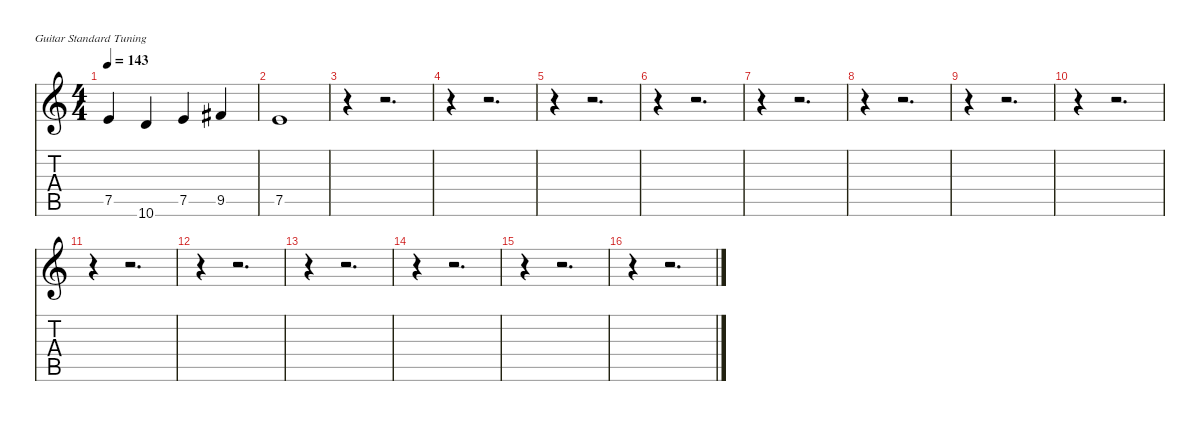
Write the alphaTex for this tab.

\defaultSystemsLayout 4
\hideDynamics
\bracketExtendMode nobrackets
\singleTrackTrackNamePolicy hidden
\multiTrackTrackNamePolicy hidden
\firstSystemTrackNameMode fullname
\firstSystemTrackNameOrientation horizontal
\otherSystemsTrackNameOrientation horizontal
\track ("Lead Guitar (the solo)" "od.guit.") {instrument overdrivenguitar}
\staff {score tabs}
\tuning (E4 B3 G3 D3 A2 E2)
\ts (4 4)
\tempo 143
\clef g2
\ks c
7.5.4{dy f beam Up} 10.6.4{beam Up} 7.5.4{beam Up} 9.5{acc #}.4{beam Up} |
7.5.1{beam Up} |
r.4{beam Down} r.2{d beam Down} |
r.4{beam Down} r.2{d beam Down} |
r.4{beam Down} r.2{d beam Down} |
r.4{beam Down} r.2{d beam Down} |
r.4{beam Down} r.2{d beam Down} |
r.4{beam Down} r.2{d beam Down} |
r.4{beam Down} r.2{d beam Down} |
r.4{beam Down} r.2{d beam Down} |
r.4{beam Down} r.2{d beam Down} |
r.4{beam Down} r.2{d beam Down} |
r.4{beam Down} r.2{d beam Down} |
r.4{beam Down} r.2{d beam Down} |
r.4{beam Down} r.2{d beam Down} |
r.4{beam Down} r.2{d beam Down}
